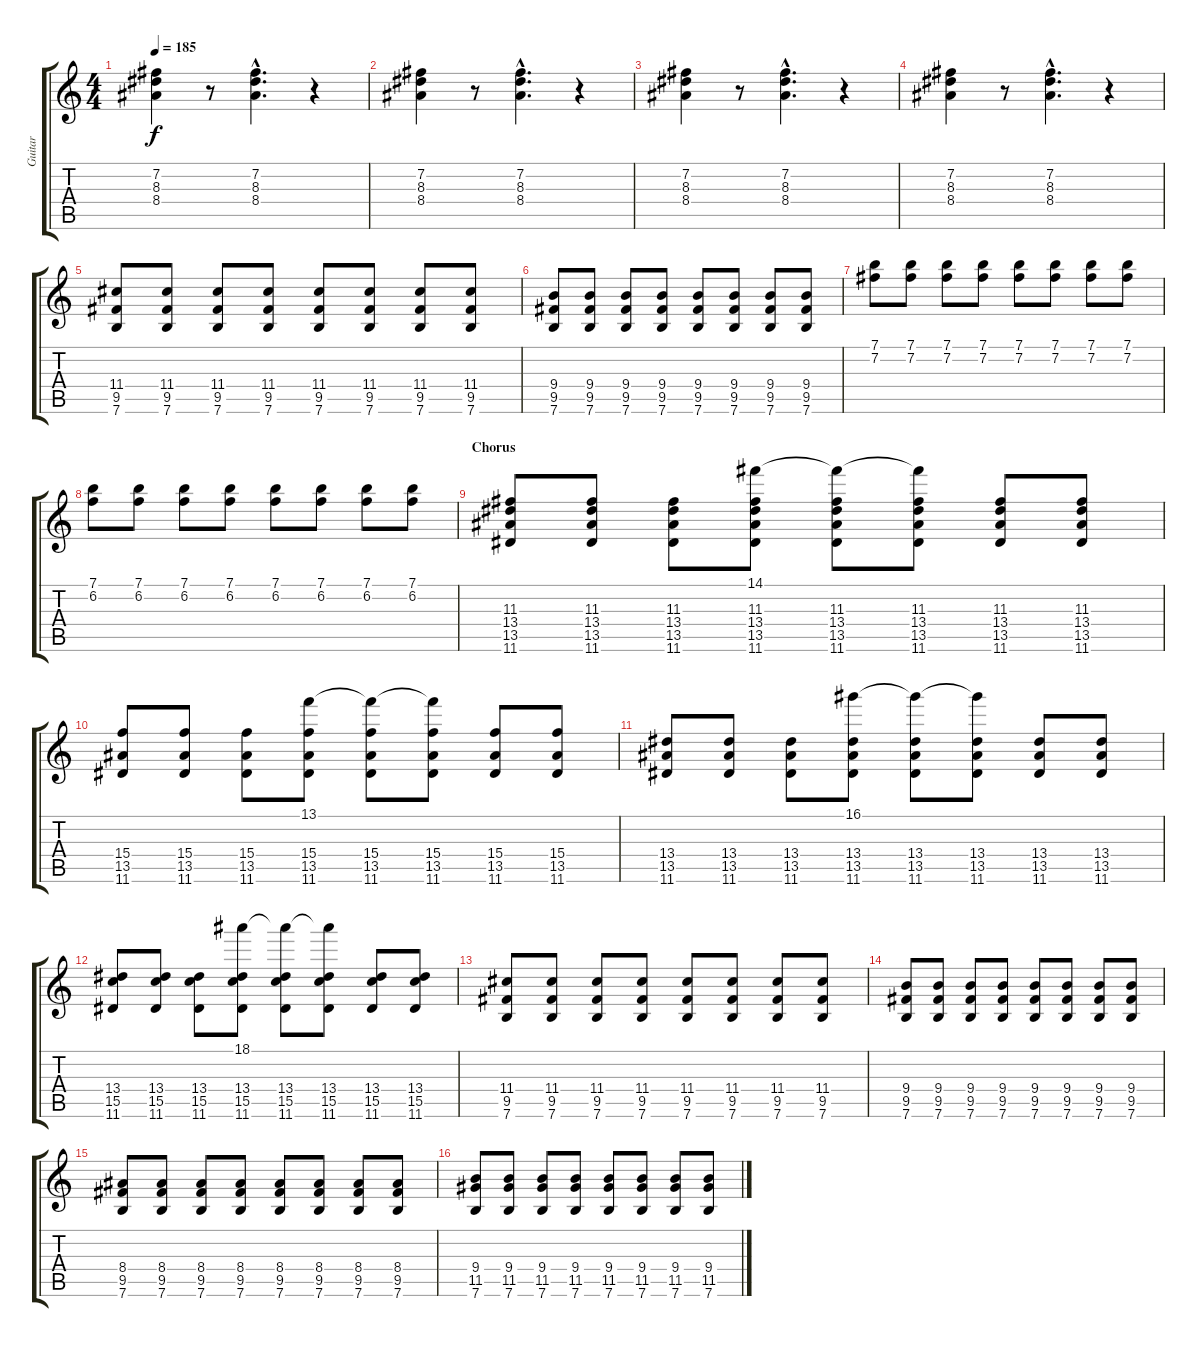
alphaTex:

\track ("Guitar" "Guitar") {instrument distortionguitar}
\staff {score tabs}
\tuning (E4 B3 G3 D3 A2 E2) {hide}
\ts (4 4)
\tempo 185
\clef g2
\ks c
(7.2 8.3 8.4).4{dy f} r.8 (7.2{hac} 8.3{hac} 8.4{hac}).4{d} r.4 |
(7.2 8.3 8.4).4 r.8 (7.2{hac} 8.3{hac} 8.4{hac}).4{d} r.4 |
(7.2 8.3 8.4).4 r.8 (7.2{hac} 8.3{hac} 8.4{hac}).4{d} r.4 |
(7.2 8.3 8.4).4 r.8 (7.2{hac} 8.3{hac} 8.4{hac}).4{d} r.4 |
(11.4 9.5 7.6).8 (11.4 9.5 7.6).8 (11.4 9.5 7.6).8 (11.4 9.5 7.6).8 (11.4 9.5 7.6).8 (11.4 9.5 7.6).8 (11.4 9.5 7.6).8 (11.4 9.5 7.6).8 |
(9.4 9.5 7.6).8 (9.4 9.5 7.6).8 (9.4 9.5 7.6).8 (9.4 9.5 7.6).8 (9.4 9.5 7.6).8 (9.4 9.5 7.6).8 (9.4 9.5 7.6).8 (9.4 9.5 7.6).8 |
(7.1 7.2).8 (7.1 7.2).8 (7.1 7.2).8 (7.1 7.2).8 (7.1 7.2).8 (7.1 7.2).8 (7.1 7.2).8 (7.1 7.2).8 |
(7.1 6.2).8 (7.1 6.2).8 (7.1 6.2).8 (7.1 6.2).8 (7.1 6.2).8 (7.1 6.2).8 (7.1 6.2).8 (7.1 6.2).8 |
\section ("" "Chorus")
(11.3 13.4 13.5 11.6).8 (11.3 13.4 13.5 11.6).8 (11.3 13.4 13.5 11.6).8 (14.1 11.3 13.4 13.5 11.6).8 (14.1{t} 11.3 13.4 13.5 11.6).8 (14.1{t} 11.3 13.4 13.5 11.6).8 (11.3 13.4 13.5 11.6).8 (11.3 13.4 13.5 11.6).8 |
(15.4 13.5 11.6).8 (15.4 13.5 11.6).8 (15.4 13.5 11.6).8 (13.1 15.4 13.5 11.6).8 (13.1{t} 15.4 13.5 11.6).8 (13.1{t} 15.4 13.5 11.6).8 (15.4 13.5 11.6).8 (15.4 13.5 11.6).8 |
(13.4 13.5 11.6).8 (13.4 13.5 11.6).8 (13.4 13.5 11.6).8 (16.1 13.4 13.5 11.6).8 (16.1{t} 13.4 13.5 11.6).8 (16.1{t} 13.4 13.5 11.6).8 (13.4 13.5 11.6).8 (13.4 13.5 11.6).8 |
(13.4 15.5 11.6).8 (13.4 15.5 11.6).8 (13.4 15.5 11.6).8 (18.1 13.4 15.5 11.6).8 (18.1{t} 13.4 15.5 11.6).8 (18.1{t} 13.4 15.5 11.6).8 (13.4 15.5 11.6).8 (13.4 15.5 11.6).8 |
(11.4 9.5 7.6).8 (11.4 9.5 7.6).8 (11.4 9.5 7.6).8 (11.4 9.5 7.6).8 (11.4 9.5 7.6).8 (11.4 9.5 7.6).8 (11.4 9.5 7.6).8 (11.4 9.5 7.6).8 |
(9.4 9.5 7.6).8 (9.4 9.5 7.6).8 (9.4 9.5 7.6).8 (9.4 9.5 7.6).8 (9.4 9.5 7.6).8 (9.4 9.5 7.6).8 (9.4 9.5 7.6).8 (9.4 9.5 7.6).8 |
(8.4 9.5 7.6).8 (8.4 9.5 7.6).8 (8.4 9.5 7.6).8 (8.4 9.5 7.6).8 (8.4 9.5 7.6).8 (8.4 9.5 7.6).8 (8.4 9.5 7.6).8 (8.4 9.5 7.6).8 |
(9.4 11.5 7.6).8 (9.4 11.5 7.6).8 (9.4 11.5 7.6).8 (9.4 11.5 7.6).8 (9.4 11.5 7.6).8 (9.4 11.5 7.6).8 (9.4 11.5 7.6).8 (9.4 11.5 7.6).8
